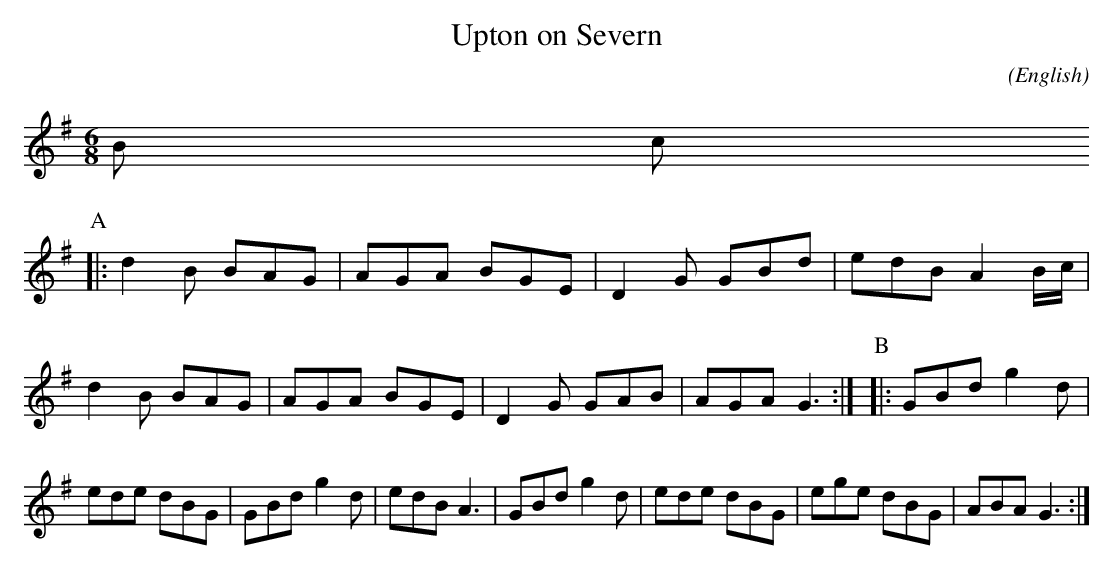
X:1
T:Upton on Severn
M:6/8
C:
O:English
L:1/8
K:G
B c
P:A
|:kd2 B BAG|AGA BGE|D2 G GBd|edB A2 \
B/c/|d2 B BAG|AGA BGE|D2 G GAB|AGA G3:|\
P:B
|:GBd  g2 d|ede dBG|GBd  g2 d|edB A3|\
GBd  g2 d|ede dBG|ege  dBG|ABA G3:|
